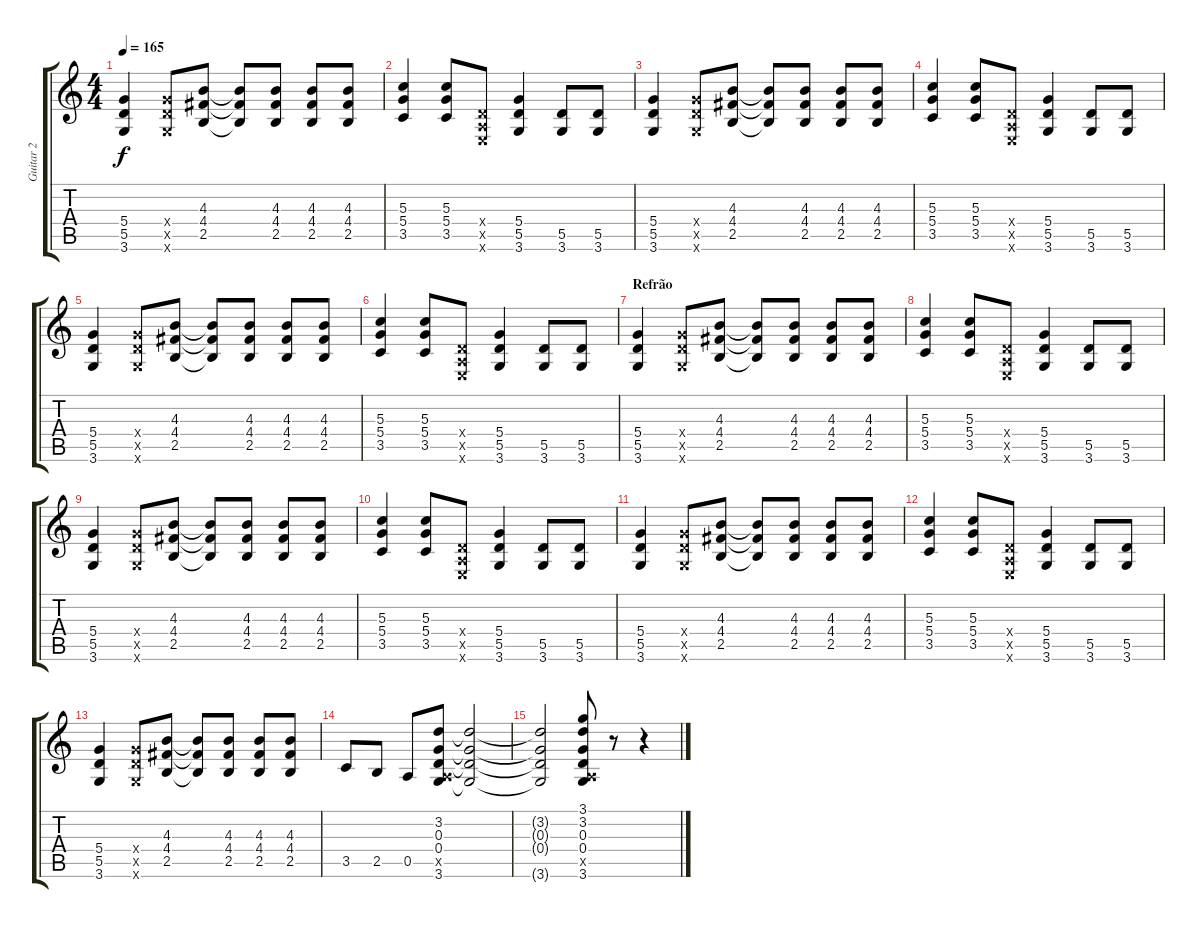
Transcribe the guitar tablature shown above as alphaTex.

\track ("Guitar 2" "Guitar 2") {instrument overdrivenguitar}
\staff {score tabs}
\tuning (E4 B3 G3 D3 A2 E2) {hide}
\ts (4 4)
\tempo 165
\clef g2
\ks c
(5.4 5.5 3.6).4{dy f} (5.4{x} 5.5{x} 3.6{x}).8 (4.3 4.4 2.5).8 (4.3{t} 4.4{t} 2.5{t}).8 (4.3 4.4 2.5).8 (4.3 4.4 2.5).8 (4.3 4.4 2.5).8 |
(5.3 5.4 3.5).4 (5.3 5.4 3.5).8 (0.4{x} 0.5{x} 0.6{x}).8 (5.4 5.5 3.6).4 (5.5 3.6).8 (5.5 3.6).8 |
(5.4 5.5 3.6).4 (5.4{x} 5.5{x} 3.6{x}).8 (4.3 4.4 2.5).8 (4.3{t} 4.4{t} 2.5{t}).8 (4.3 4.4 2.5).8 (4.3 4.4 2.5).8 (4.3 4.4 2.5).8 |
(5.3 5.4 3.5).4 (5.3 5.4 3.5).8 (0.4{x} 0.5{x} 0.6{x}).8 (5.4 5.5 3.6).4 (5.5 3.6).8 (5.5 3.6).8 |
(5.4 5.5 3.6).4 (5.4{x} 5.5{x} 3.6{x}).8 (4.3 4.4 2.5).8 (4.3{t} 4.4{t} 2.5{t}).8 (4.3 4.4 2.5).8 (4.3 4.4 2.5).8 (4.3 4.4 2.5).8 |
(5.3 5.4 3.5).4 (5.3 5.4 3.5).8 (0.4{x} 0.5{x} 0.6{x}).8 (5.4 5.5 3.6).4 (5.5 3.6).8 (5.5 3.6).8 |
\section ("" "Refrão")
(5.4 5.5 3.6).4 (5.4{x} 5.5{x} 3.6{x}).8 (4.3 4.4 2.5).8 (4.3{t} 4.4{t} 2.5{t}).8 (4.3 4.4 2.5).8 (4.3 4.4 2.5).8 (4.3 4.4 2.5).8 |
(5.3 5.4 3.5).4 (5.3 5.4 3.5).8 (0.4{x} 0.5{x} 0.6{x}).8 (5.4 5.5 3.6).4 (5.5 3.6).8 (5.5 3.6).8 |
(5.4 5.5 3.6).4 (5.4{x} 5.5{x} 3.6{x}).8 (4.3 4.4 2.5).8 (4.3{t} 4.4{t} 2.5{t}).8 (4.3 4.4 2.5).8 (4.3 4.4 2.5).8 (4.3 4.4 2.5).8 |
(5.3 5.4 3.5).4 (5.3 5.4 3.5).8 (0.4{x} 0.5{x} 0.6{x}).8 (5.4 5.5 3.6).4 (5.5 3.6).8 (5.5 3.6).8 |
(5.4 5.5 3.6).4 (5.4{x} 5.5{x} 3.6{x}).8 (4.3 4.4 2.5).8 (4.3{t} 4.4{t} 2.5{t}).8 (4.3 4.4 2.5).8 (4.3 4.4 2.5).8 (4.3 4.4 2.5).8 |
(5.3 5.4 3.5).4 (5.3 5.4 3.5).8 (0.4{x} 0.5{x} 0.6{x}).8 (5.4 5.5 3.6).4 (5.5 3.6).8 (5.5 3.6).8 |
(5.4 5.5 3.6).4 (5.4{x} 5.5{x} 3.6{x}).8 (4.3 4.4 2.5).8 (4.3{t} 4.4{t} 2.5{t}).8 (4.3 4.4 2.5).8 (4.3 4.4 2.5).8 (4.3 4.4 2.5).8 |
3.5.8 2.5.8 0.5.8 (3.2 0.3 0.4 0.5{x} 3.6).8 (3.2{t} 0.3{t} 0.4{t} 3.6{t}).2 |
(3.2{t} 0.3{t} 0.4{t} 3.6{t}).2 (3.1 3.2 0.3 0.4 0.5{x} 3.6).8 r.8 r.4
